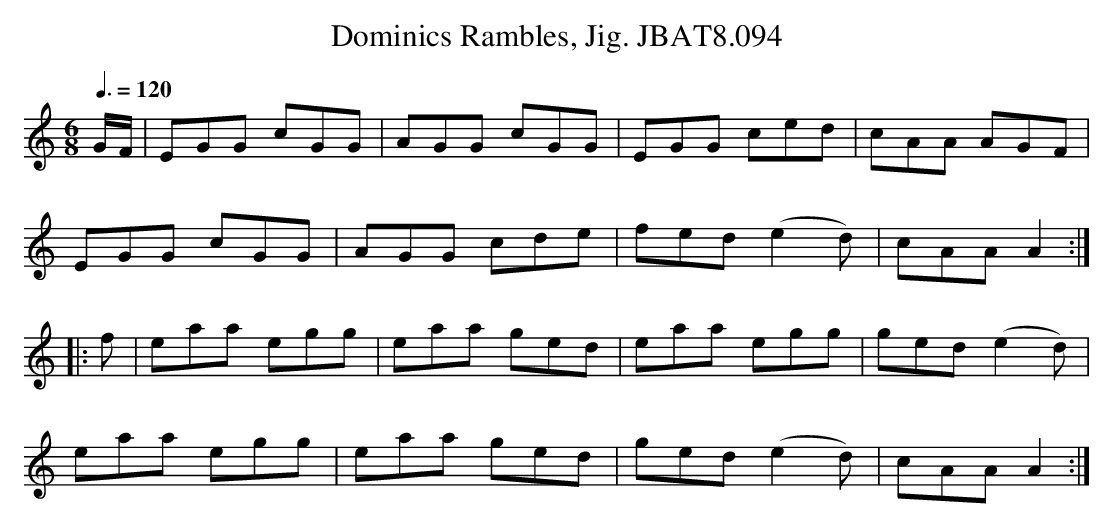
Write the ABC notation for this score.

X:1
T:Dominics Rambles, Jig. JBAT8.094
M:6/8
L:1/8
Q:3/8=120
K:Amin
G/F/|EGG cGG|AGG cGG|EGG ced|cAA AGF|
EGG cGG|AGG cde|fed (e2d)|cAA A2:|
|:f|eaa egg|eaa ged|eaa egg|ged (e2d)|
eaa egg|eaa ged|ged(e2d)|cAA A2:|
